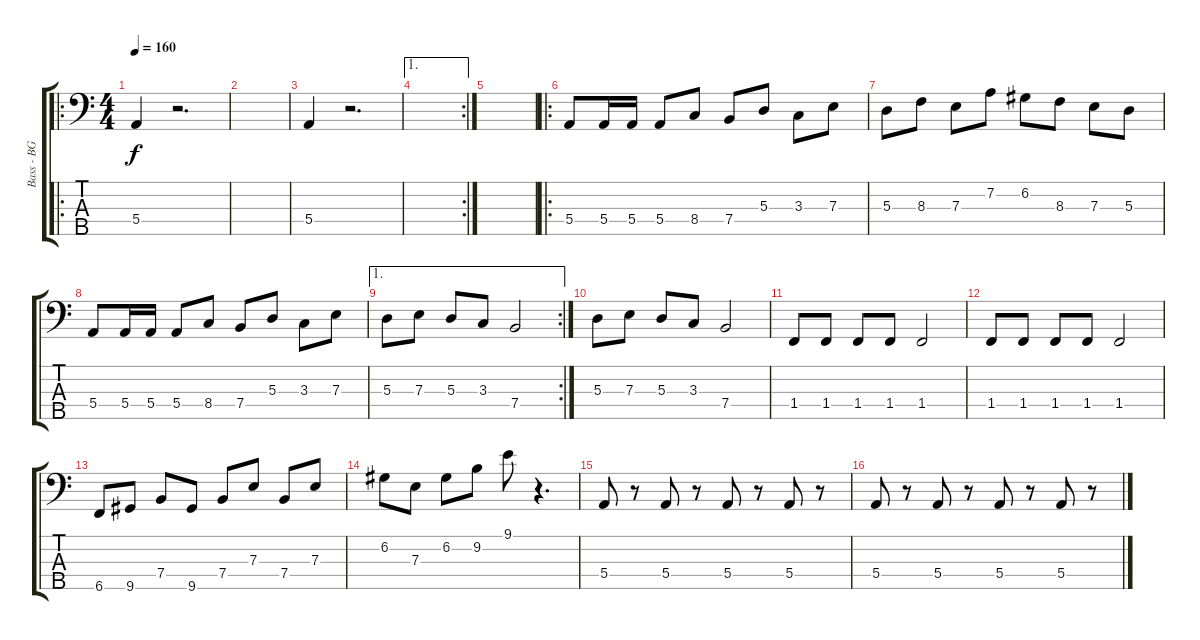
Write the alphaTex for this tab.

\track ("Bass - BG" "Bass - BG") {instrument acousticguitarnylon}
\staff {score tabs}
\tuning (G2 D2 A1 E1 B0) {hide}
\ro
\ts (4 4)
\tempo 160
\clef f4
\ks c
5.4.4{dy f} r.2{d} |
|
5.4.4 r.2{d} |
\ae 1
\rc 2
|
|
\ro
5.4.8 5.4.16 5.4.16 5.4.8 8.4.8 7.4.8 5.3.8 3.3.8 7.3.8 |
5.3.8 8.3.8 7.3.8 7.2.8 6.2.8 8.3.8 7.3.8 5.3.8 |
5.4.8 5.4.16 5.4.16 5.4.8 8.4.8 7.4.8 5.3.8 3.3.8 7.3.8 |
\ae 1
\rc 2
5.3.8 7.3.8 5.3.8 3.3.8 7.4.2 |
5.3.8 7.3.8 5.3.8 3.3.8 7.4.2 |
1.4.8 1.4.8 1.4.8 1.4.8 1.4.2 |
1.4.8 1.4.8 1.4.8 1.4.8 1.4.2 |
6.5.8 9.5.8 7.4.8 9.5.8 7.4.8 7.3.8 7.4.8 7.3.8 |
6.2.8 7.3.8 6.2.8 9.2.8 9.1.8 r.4{d} |
5.4.8 r.8 5.4.8 r.8 5.4.8 r.8 5.4.8 r.8 |
5.4.8 r.8 5.4.8 r.8 5.4.8 r.8 5.4.8 r.8
